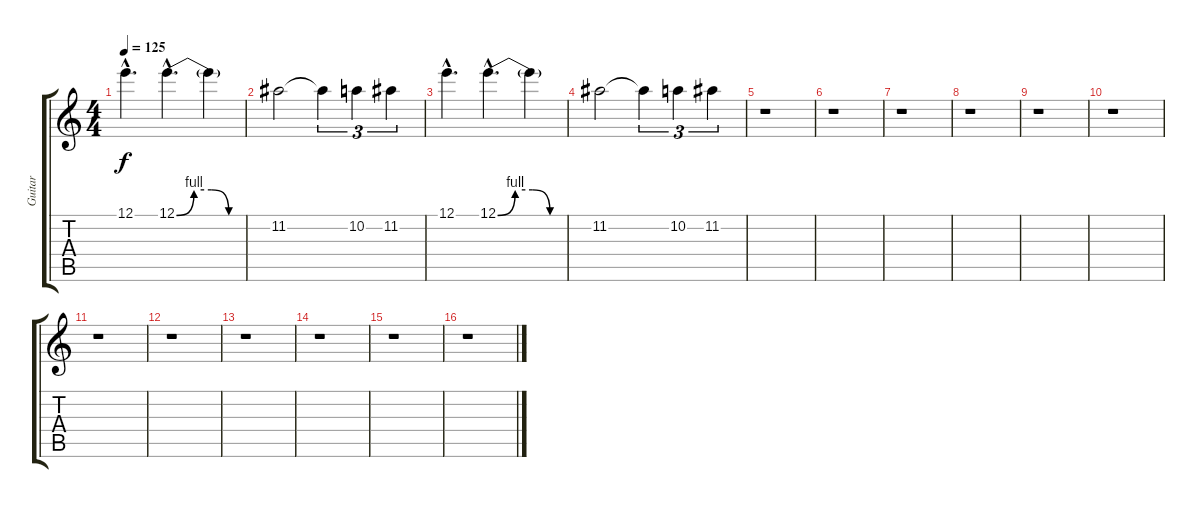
\track ("Guitar " "Guitar ") {instrument overdrivenguitar}
\staff {score tabs}
\tuning (E4 B3 G3 D3 A2 E2) {hide}
\ts (4 4)
\tempo 125
\clef g2
\ks c
12.1{hac}.4{d dy f} 12.1{be (custom 0 0 15 4 30 4 45 0 60 0) hac}.4{d} 12.1{t}.4 |
11.2.2 11.2{t}.4{tu (3 2)} 10.2.4{tu (3 2)} 11.2.4{tu (3 2)} |
12.1{hac}.4{d} 12.1{be (custom 0 0 15 4 30 4 45 0 60 0) hac}.4{d} 12.1{t}.4 |
11.2.2 11.2{t}.4{tu (3 2)} 10.2.4{tu (3 2)} 11.2.4{tu (3 2)} |
r.1 |
r.1 |
r.1 |
r.1 |
r.1 |
r.1 |
r.1 |
r.1 |
r.1 |
r.1 |
r.1 |
r.1
